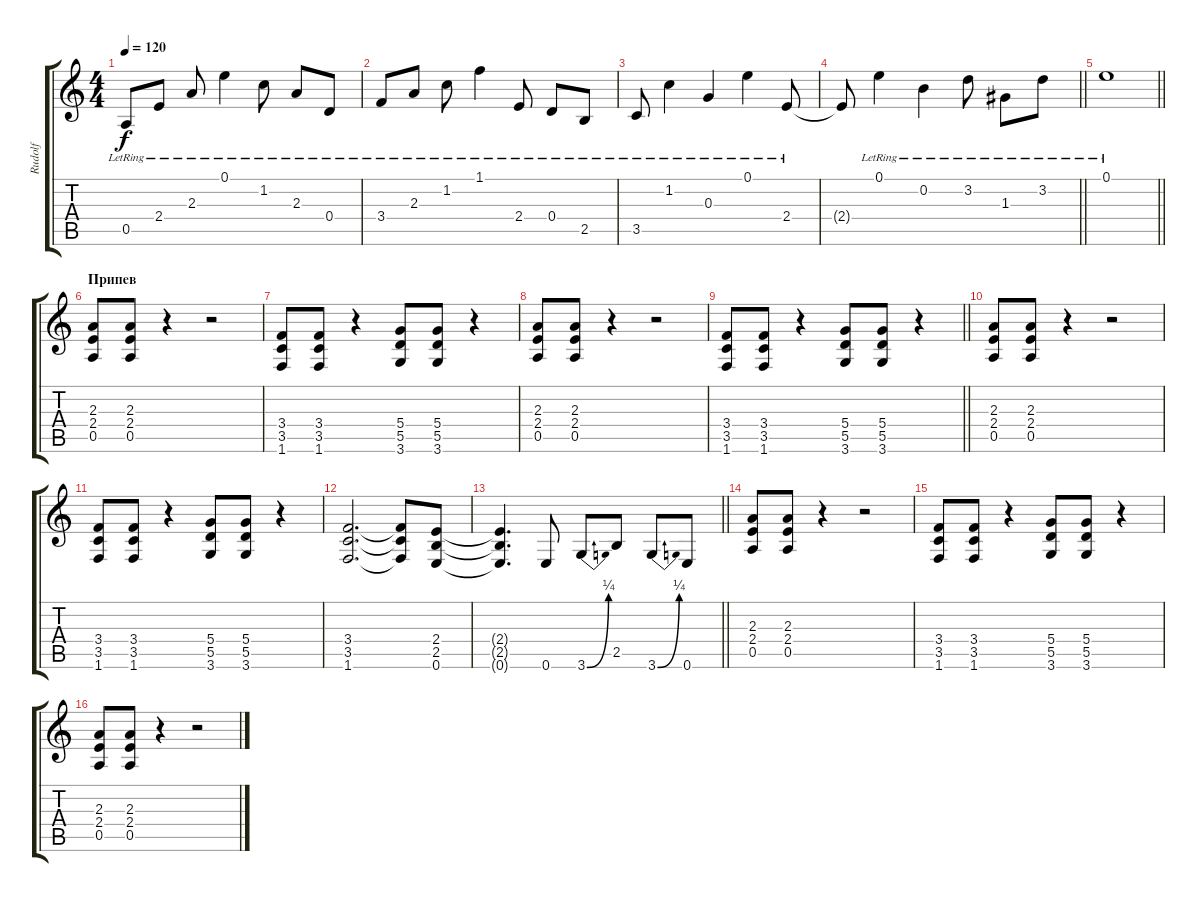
\track ("Rudolf" "Rudolf") {instrument overdrivenguitar}
\staff {score tabs}
\tuning (E4 B3 G3 D3 A2 E2) {hide}
\ts (4 4)
\tempo 120
\clef g2
\ks c
0.5{lr}.8{dy f} 2.4{lr}.8 2.3{lr}.8 0.1{lr}.4 1.2{lr}.8 2.3{lr}.8 0.4{lr}.8 |
3.4{lr}.8 2.3{lr}.8 1.2{lr}.8 1.1{lr}.4 2.4{lr}.8 0.4{lr}.8 2.5{lr}.8 |
3.5{lr}.8 1.2{lr}.4 0.3{lr}.4 0.1{lr}.4 2.4{lr}.8 |
\barLineRight lightlight
2.4{t}.8 0.1{lr}.4 0.2{lr}.4 3.2{lr}.8 1.3{lr}.8 3.2{lr}.8 |
\barLineRight lightlight
0.1{lr}.1 |
\section ("" "Припев")
(2.3 2.4 0.5).8{instrument overdrivenguitar} (2.3 2.4 0.5).8 r.4 r.2 |
(3.4 3.5 1.6).8 (3.4 3.5 1.6).8 r.4 (5.4 5.5 3.6).8 (5.4 5.5 3.6).8 r.4 |
(2.3 2.4 0.5).8 (2.3 2.4 0.5).8 r.4 r.2 |
\barLineRight lightlight
(3.4 3.5 1.6).8 (3.4 3.5 1.6).8 r.4 (5.4 5.5 3.6).8 (5.4 5.5 3.6).8 r.4 |
(2.3 2.4 0.5).8 (2.3 2.4 0.5).8 r.4 r.2 |
(3.4 3.5 1.6).8 (3.4 3.5 1.6).8 r.4 (5.4 5.5 3.6).8 (5.4 5.5 3.6).8 r.4 |
(3.4 3.5 1.6).2{d} (3.4{t} 3.5{t} 1.6{t}).8 (2.4 2.5 0.6).8 |
\barLineRight lightlight
(2.4{t} 2.5{t} 0.6{t}).4{d} 0.6.8 3.6{be (bend 0 0 60 1)}.8 2.5.8 3.6{be (bend 0 0 60 1)}.8 0.6.8 |
(2.3 2.4 0.5).8 (2.3 2.4 0.5).8 r.4 r.2 |
(3.4 3.5 1.6).8 (3.4 3.5 1.6).8 r.4 (5.4 5.5 3.6).8 (5.4 5.5 3.6).8 r.4 |
(2.3 2.4 0.5).8 (2.3 2.4 0.5).8 r.4 r.2
